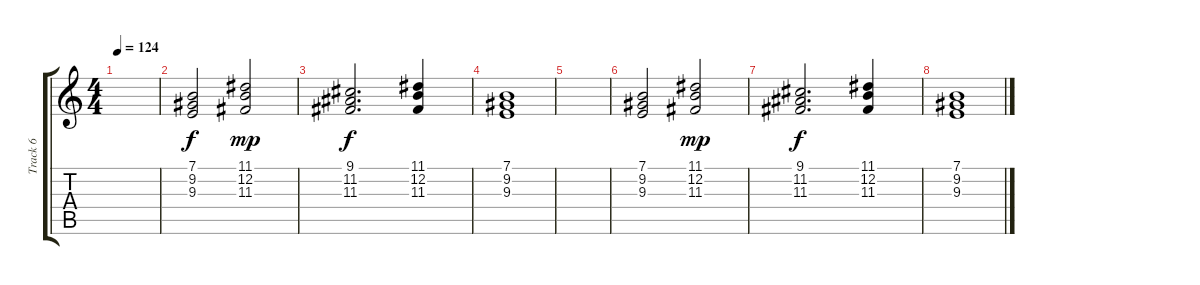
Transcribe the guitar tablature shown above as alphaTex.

\track ("Track 6" "Track 6") {instrument lead2sawtooth}
\staff {score tabs}
\tuning (E4 B3 G3 D3 A2 E2) {hide}
\ts (4 4)
\tempo 124
\clef g2
\ks c
|
(7.1 9.2 9.3).2 (11.1 12.2 11.3).2{dy mp} |
(9.1 11.2 11.3).2{d dy f} (11.1 12.2 11.3).4 |
(7.1 9.2 9.3).1 |
|
(7.1 9.2 9.3).2 (11.1 12.2 11.3).2{dy mp} |
(9.1 11.2 11.3).2{d dy f} (11.1 12.2 11.3).4 |
(7.1 9.2 9.3).1
